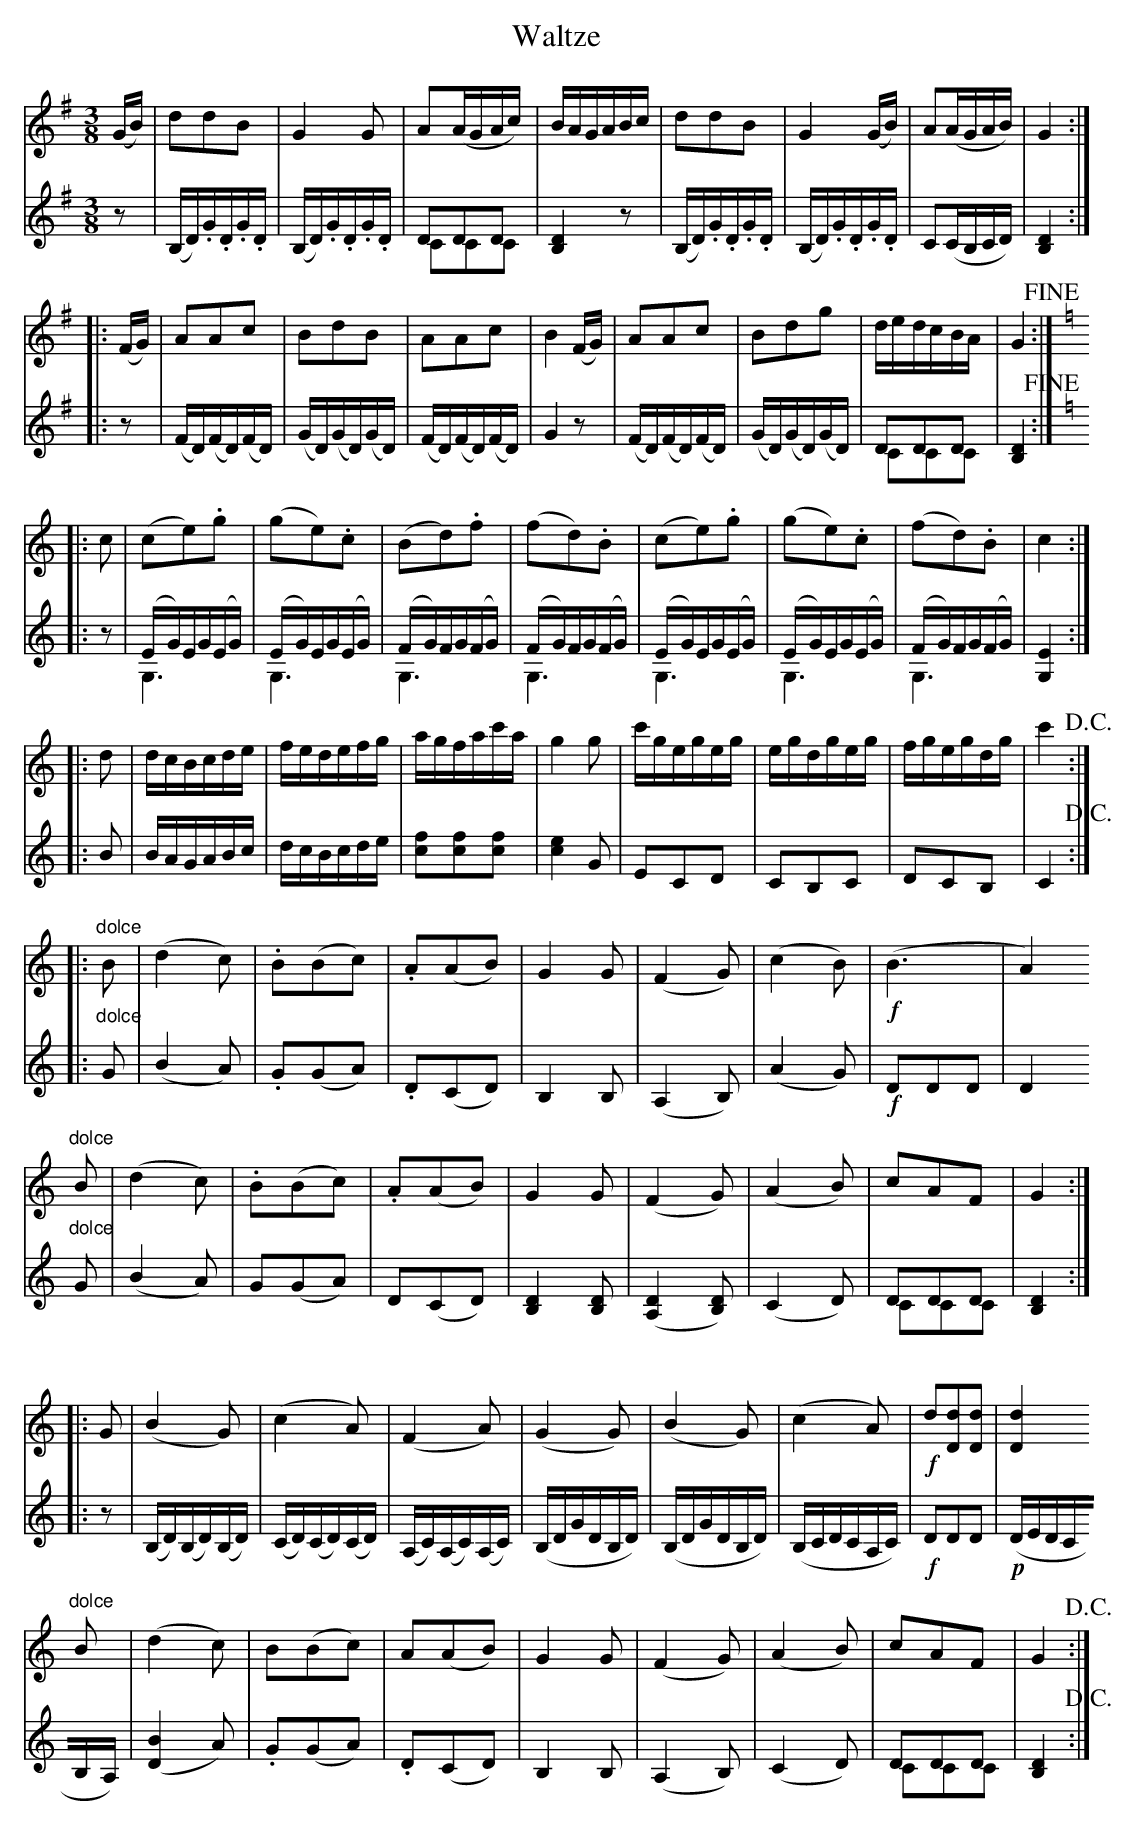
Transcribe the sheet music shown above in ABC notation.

X:1
T:Waltze
M:3/8
K:Gmaj
L:1/16
C:N.J.DELHAISE fils
O:Belgium (Huy)
[V:1]
(GB)|d2d2B2|G4G2|A2(AGAc)|BAGABc|d2d2B2|G4(GB)|A2(AGAB)|G4:|
|:(FG)|A2A2c2|B2d2B2|A2A2c2|B4 (FG)|A2A2c2|B2d2g2|dedcBA|G4!fine!:|]
K:Cmaj
|:c2|(c2e2).g2|(g2e2).c2|(B2d2).f2|(f2d2).B2|(c2e2).g2|(g2e2).c2|(f2d2).B2|c4:|
|:d2|dcBcde|fedefg|agfac'a|g4g2|c'gegeg|egdgeg|fgegdg|c'4!D.C.!:|
|:"dolce"B2|(d4c2)|.B2(B2c2)|.A2(A2B2)|G4G2|(F4G2)|(c4B2)|!f!(B6|A4)
"dolce"B2|(d4c2)|.B2(B2c2)|.A2(A2B2)|G4G2|(F4G2)|(A4B2)|c2A2F2|G4:|
|:G2|(B4G2)|(c4A2)|(F4A2)|(G4G2)|(B4G2)|(c4A2)|!f!d2[Dd]2[Dd]2|[Dd]4
"dolce"B2|(d4c2)|B2(B2c2)|A2(A2B2)|G4G2|(F4G2)|(A4B2)|c2A2F2|G4!D.C.!:|]
[V:2]
z2|(B,D).G.D.G.D|(B,D).G.D.G.D|D2D2D2 &&C2C2C2|[B,D]4z2|(B,D).G.D.G.D|(B,D).G.D.G.D|C2(CB,CD)|[B,D]4:|
|:z2|(FD)(FD)(FD)|(GD)(GD)(GD)|(FD)(FD)(FD)|G4z2|(FD)(FD)(FD)|(GD)(GD)(GD)|D2D2D2 &&C2C2C2|[B,D]4!fine!:|]
K:Cmaj
|:z2|(EG)EG(EG) &&G,6|(EG)EG(EG) &&G,6|(FG)FG(FG) &&G,6|(FG)FG(FG) &&G,6|(EG)EG(EG) &&G,6|(EG)EG(EG) &&G,6|(FG)FG(FG) &&G,6|[G,E]4:|
|:B2|BAGABc|dcBcde|[cf]2[cf]2[cf]2|[ce]4G2|E2C2D2|C2B,2C2|D2C2B,2|C4!D.C.!:|
|:"dolce"G2|(B4A2)|.G2(G2A2)|.D2(C2D2)|B,4B,2|(A,4B,2)|(A4G2)|!f!D2D2D2|D4
"dolce"G2|(B4A2)|G2(G2A2)|D2(C2D2)|[B,D]4[B,D]2|([A,D]4[B,D]2)|(C4D2)|D2D2D2 &&C2C2C2|[B,D]4:|
|:z2|(B,D)(B,D)(B,D)|(CD)(CD)(CD)|(A,C)(A,C)(A,C)|(B,DGDB,D)|(B,DGDB,D)|(B,CDCA,C)|!f!D2D2D2|!p!(DEDCB,A,)|
([DB]4A2)|.G2(G2A2)|.D2(C2D2)|B,4B,2|(A,4B,2)|(C4D2)|D2D2D2 &&C2C2C2|[B,D]4!D.C.!:|]
